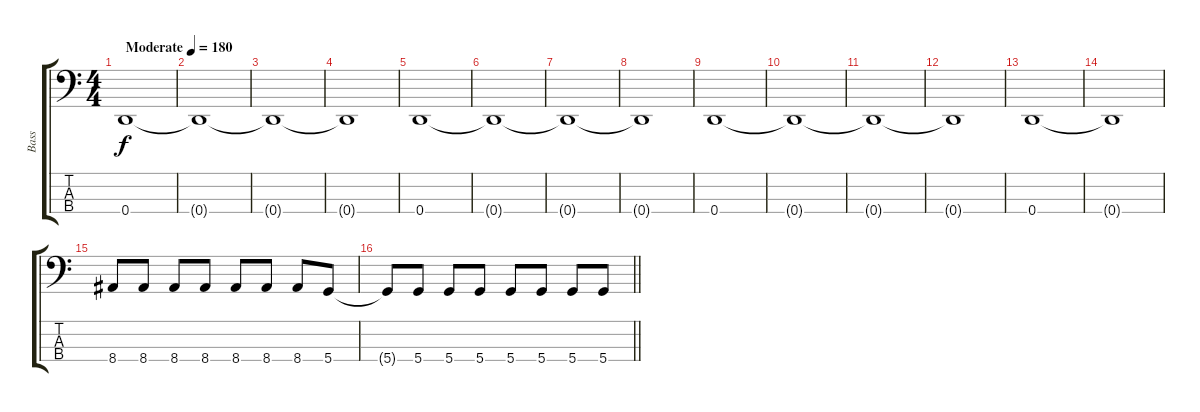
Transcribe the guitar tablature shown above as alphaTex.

\track ("Bass" "Bass") {instrument electricbassfinger}
\staff {score tabs}
\tuning (F2 C2 G1 D1) {hide}
\ts (4 4)
\tempo (180 "Moderate")
\clef f4
\ks c
0.4.1{dy f instrument electricbassfinger} |
0.4{t}.1 |
0.4{t}.1 |
0.4{t}.1 |
0.4.1 |
0.4{t}.1 |
0.4{t}.1 |
0.4{t}.1 |
0.4.1 |
0.4{t}.1 |
0.4{t}.1 |
0.4{t}.1 |
0.4.1 |
0.4{t}.1 |
8.4.8 8.4.8 8.4.8 8.4.8 8.4.8 8.4.8 8.4.8 5.4.8 |
\barLineRight lightlight
5.4{t}.8 5.4.8 5.4.8 5.4.8 5.4.8 5.4.8 5.4.8 5.4.8
